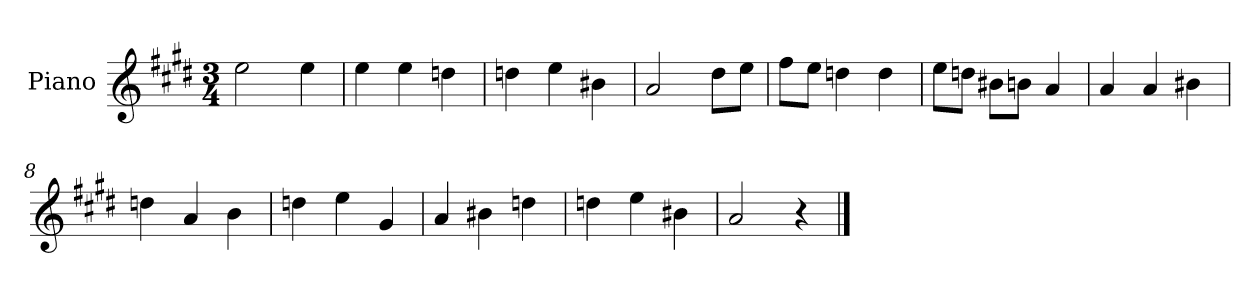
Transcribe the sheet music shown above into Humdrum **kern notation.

**kern
*part1
*staff1
*I"Piano
*I'P-no
*clefG2
*k[f#c#g#d#]
*M3/4
*MM179
=1
2ee\
4ee\
=2
4ee\
4ee\
4ddn\
=3
4ddn\
4ee\
4b#X\
=4
2a/
8dd#\L
8ee\J
=5
8ff#\L
8ee\J
4ddn\
4dd\
=6
8ee\L
8ddn\J
8b#X\L
8bn\J
4a/
=7
4a/
4a/
4b#X\
=8
4ddn\
4a/
4b\
!!LO:LB:g=z
=9
4ddn\
4ee\
4g#/
=10
4a/
4b#X\
4ddn\
=11
4ddn\
4ee\
4b#X\
=12
2a/
4r
==
*-
